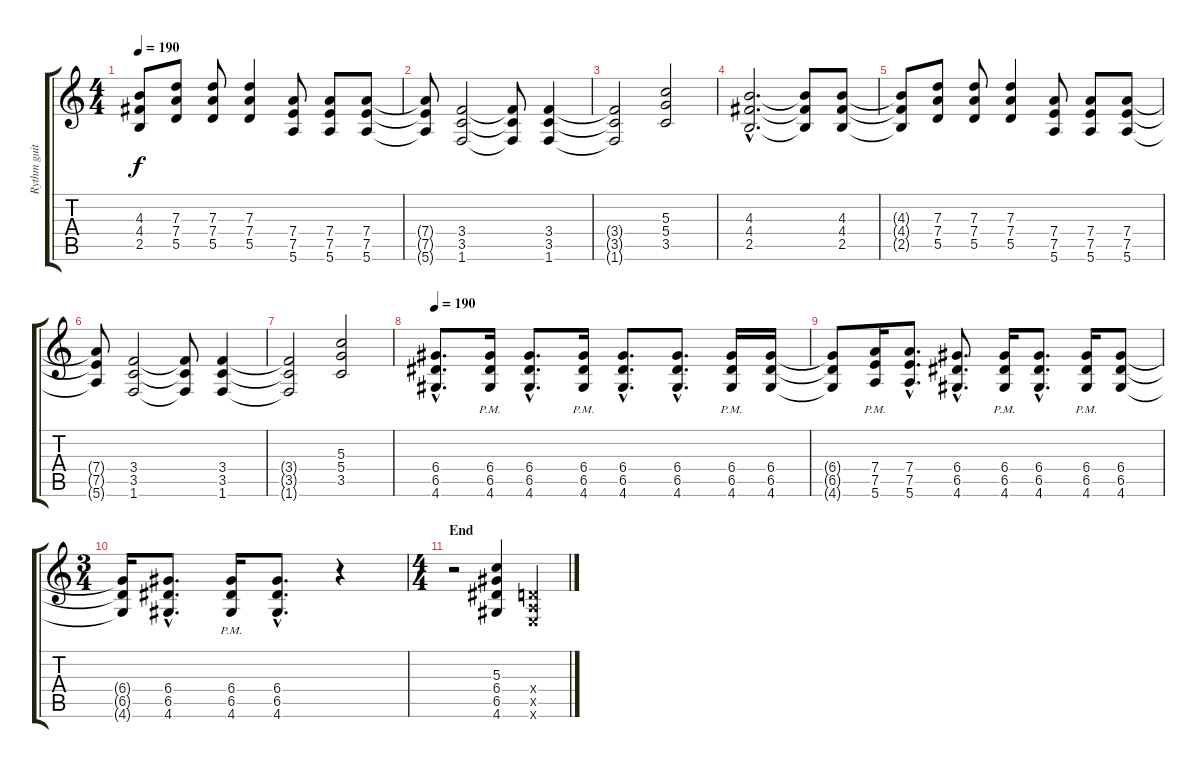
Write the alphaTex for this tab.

\track ("Rythm guitar" "Rythm guit") {instrument overdrivenguitar}
\staff {score tabs}
\tuning (E4 B3 G3 D3 A2 E2) {hide}
\ts (4 4)
\tempo 190
\clef g2
\ks c
(4.3{t} 4.4{t} 2.5{t}).8{dy f} (7.3 7.4 5.5).8 (7.3 7.4 5.5).8 (7.3 7.4 5.5).4 (7.4 7.5 5.6).8 (7.4 7.5 5.6).8 (7.4 7.5 5.6).8 |
(7.4{t} 7.5{t} 5.6{t}).8 (3.4 3.5 1.6).2 (3.4{t} 3.5{t} 1.6{t}).8 (3.4 3.5 1.6).4 |
(3.4{t} 3.5{t} 1.6{t}).2 (5.3 5.4 3.5).2 |
(4.3{hac} 4.4{hac} 2.5{hac}).2{d} (4.3{t} 4.4{t} 2.5{t}).8 (4.3 4.4 2.5).8 |
(4.3{t} 4.4{t} 2.5{t}).8 (7.3 7.4 5.5).8 (7.3 7.4 5.5).8 (7.3 7.4 5.5).4 (7.4 7.5 5.6).8 (7.4 7.5 5.6).8 (7.4 7.5 5.6).8 |
(7.4{t} 7.5{t} 5.6{t}).8 (3.4 3.5 1.6).2 (3.4{t} 3.5{t} 1.6{t}).8 (3.4 3.5 1.6).4 |
(3.4{t} 3.5{t} 1.6{t}).2 (5.3 5.4 3.5).2 |
\tempo 190
(6.4{hac} 6.5{hac} 4.6{hac}).8{d} (6.4{pm} 6.5{pm} 4.6{pm}).16 (6.4{hac} 6.5{hac} 4.6{hac}).8{d} (6.4{pm} 6.5{pm} 4.6{pm}).16 (6.4{hac} 6.5{hac} 4.6{hac}).8{d} (6.4{hac} 6.5{hac} 4.6{hac}).8{d} (6.4{pm} 6.5{pm} 4.6{pm}).16 (6.4 6.5 4.6).16 |
(6.4{t} 6.5{t} 4.6{t}).8 (7.4{pm} 7.5{pm} 5.6{pm}).16 (7.4{hac} 7.5{hac} 5.6{hac}).8{d} (6.4{hac} 6.5{hac} 4.6{hac}).8{d} (6.4{pm} 6.5{pm} 4.6{pm}).16 (6.4{hac} 6.5{hac} 4.6{hac}).8{d} (6.4{pm} 6.5{pm} 4.6{pm}).16 (6.4 6.5 4.6).8 |
\ts (3 4)
(6.4{t} 6.5{t} 4.6{t}).16 (6.4{hac} 6.5{hac} 4.6{hac}).8{d} (6.4{pm} 6.5{pm} 4.6{pm}).16 (6.4{hac} 6.5{hac} 4.6{hac}).8{d} r.4 |
\ts (4 4)
\section ("" "End")
r.2 (5.3 6.4 6.5 4.6).4 (0.4{x} 0.5{x} 0.6{x}).4
